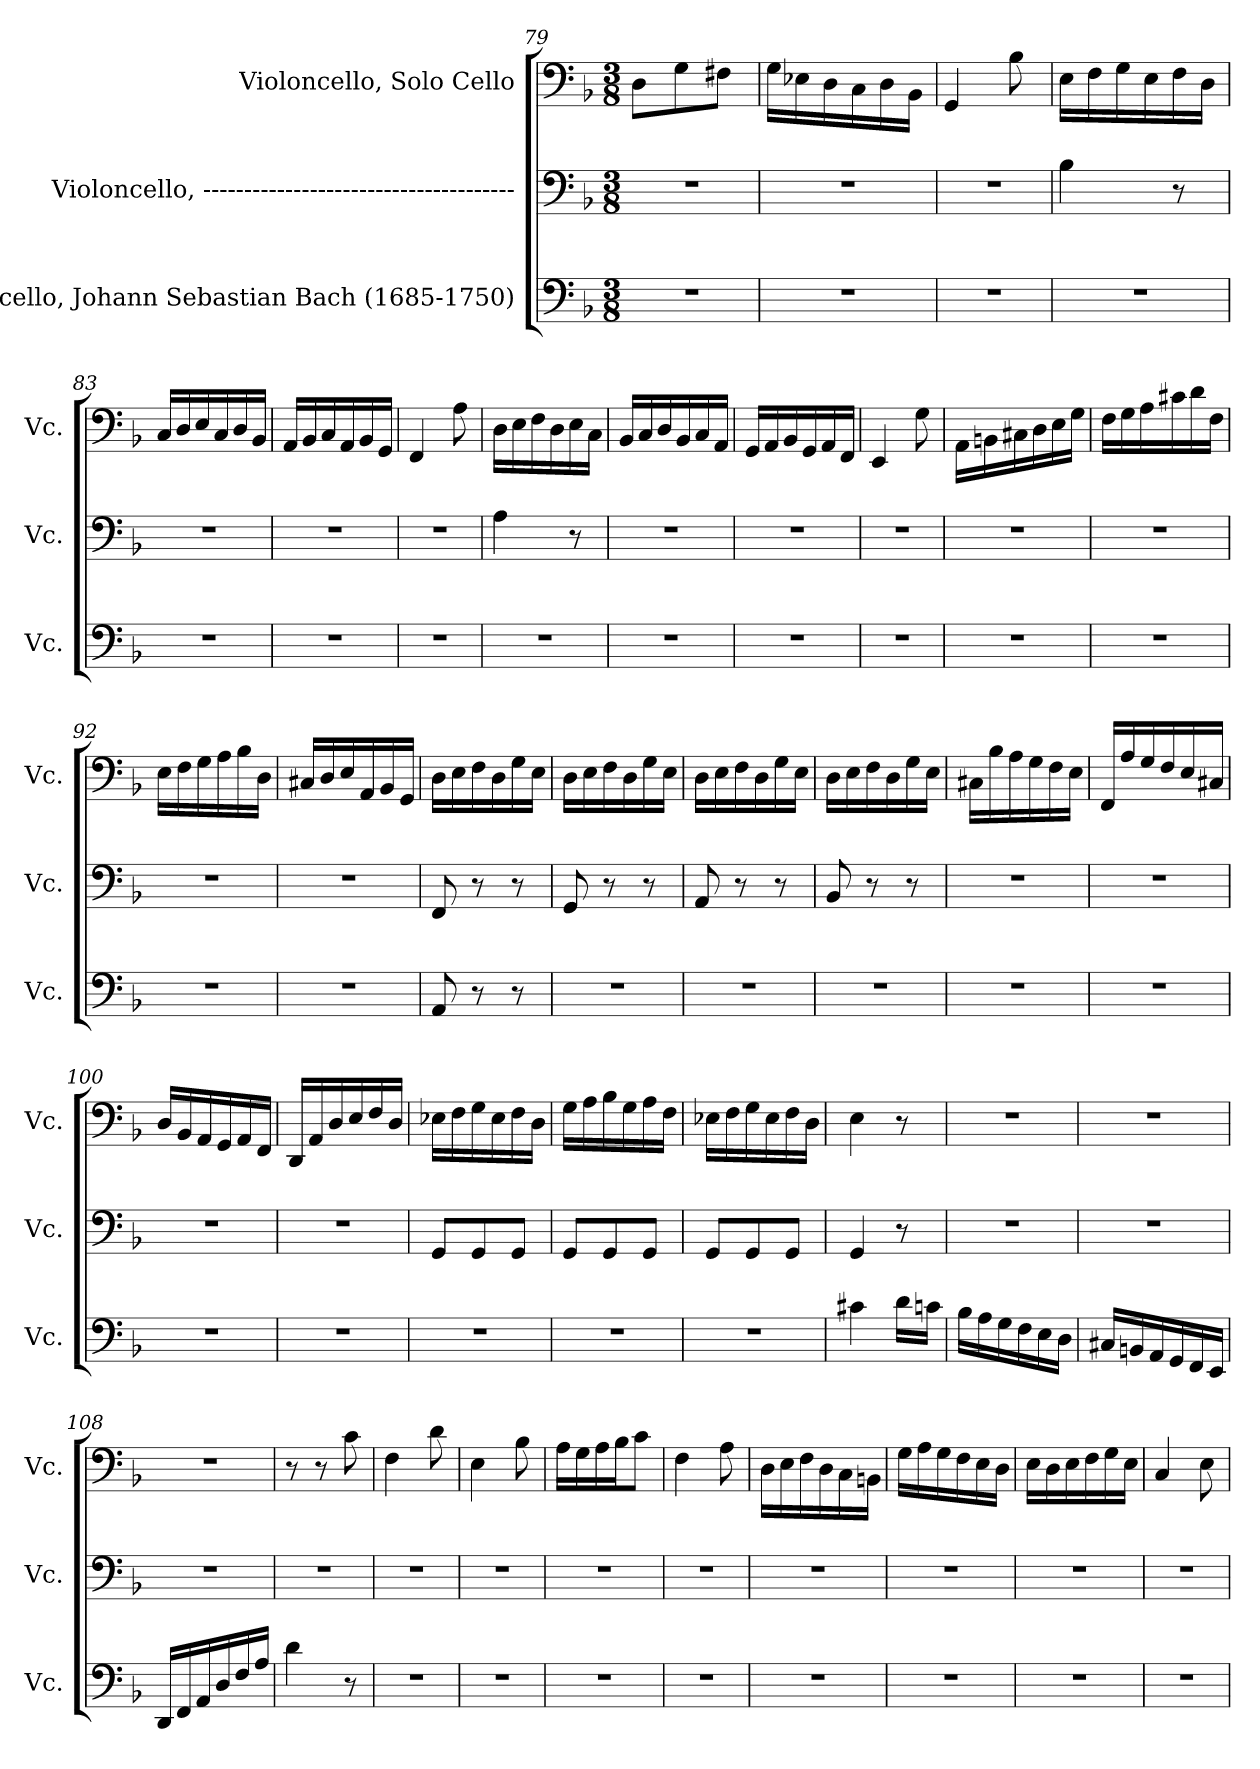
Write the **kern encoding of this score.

**kern	**kern	**kern
*part3	*part2	*part1
*staff3	*staff2	*staff1
*I"Violoncello, Johann Sebastian Bach  (1685-1750)	*I"Violoncello, --------------------------------------	*I"Violoncello, Solo Cello
*I'Vc.	*I'Vc.	*I'Vc.
*clefF4	*clefF4	*clefF4
*k[b-]	*k[b-]	*k[b-]
*M3/8	*M3/8	*M3/8
=79	=79	=79
4.r	4.r	8D\L
.	.	8G\
.	.	8F#X\J
=80	=80	=80
4.r	4.r	16G\LL
.	.	16E-X\
.	.	16D\
.	.	16C\
.	.	16D\
.	.	16BB-\JJ
=81	=81	=81
4.r	4.r	4GG/
.	.	8B-\
!!LO:LB:g=z
=82	=82	=82
4.r	4B-\	16E\LL
.	.	16F\
.	.	16G\
.	.	16E\
.	8r	16F\
.	.	16D\JJ
=83	=83	=83
4.r	4.r	16C/LL
.	.	16D/
.	.	16E/
.	.	16C/
.	.	16D/
.	.	16BB-/JJ
=84	=84	=84
4.r	4.r	16AA/LL
.	.	16BB-/
.	.	16C/
.	.	16AA/
.	.	16BB-/
.	.	16GG/JJ
=85	=85	=85
4.r	4.r	4FF/
.	.	8A\
=86	=86	=86
4.r	4A\	16D\LL
.	.	16E\
.	.	16F\
.	.	16D\
.	8r	16E\
.	.	16C\JJ
=87	=87	=87
4.r	4.r	16BB-/LL
.	.	16C/
.	.	16D/
.	.	16BB-/
.	.	16C/
.	.	16AA/JJ
=88	=88	=88
4.r	4.r	16GG/LL
.	.	16AA/
.	.	16BB-/
.	.	16GG/
.	.	16AA/
.	.	16FF/JJ
=89	=89	=89
4.r	4.r	4EE/
.	.	8G\
!!LO:PB:g=z
=90	=90	=90
4.r	4.r	16AA\LL
.	.	16BBn\
.	.	16C#X\
.	.	16D\
.	.	16E\
.	.	16G\JJ
=91	=91	=91
4.r	4.r	16F\LL
.	.	16G\
.	.	16A\
.	.	16c#X\
.	.	16d\
.	.	16F\JJ
=92	=92	=92
4.r	4.r	16E\LL
.	.	16F\
.	.	16G\
.	.	16A\
.	.	16B-\
.	.	16D\JJ
=93	=93	=93
4.r	4.r	16C#X/LL
.	.	16D/
.	.	16E/
.	.	16AA/
.	.	16BB-/
.	.	16GG/JJ
=94	=94	=94
8AA/	8FF/	16D\LL
.	.	16E\
8r	8r	16F\
.	.	16D\
8r	8r	16G\
.	.	16E\JJ
=95	=95	=95
4.r	8GG/	16D\LL
.	.	16E\
.	8r	16F\
.	.	16D\
.	8r	16G\
.	.	16E\JJ
!!LO:LB:g=z
=96	=96	=96
4.r	8AA/	16D\LL
.	.	16E\
.	8r	16F\
.	.	16D\
.	8r	16G\
.	.	16E\JJ
=97	=97	=97
4.r	8BB-/	16D\LL
.	.	16E\
.	8r	16F\
.	.	16D\
.	8r	16G\
.	.	16E\JJ
=98	=98	=98
4.r	4.r	16C#X\LL
.	.	16B-\
.	.	16A\
.	.	16G\
.	.	16F\
.	.	16E\JJ
=99	=99	=99
4.r	4.r	16FF/LL
.	.	16A/
.	.	16G/
.	.	16F/
.	.	16E/
.	.	16C#X/JJ
=100	=100	=100
4.r	4.r	16D/LL
.	.	16BB-/
.	.	16AA/
.	.	16GG/
.	.	16AA/
.	.	16FF/JJ
=101	=101	=101
4.r	4.r	16DD/LL
.	.	16AA/
.	.	16D/
.	.	16E/
.	.	16F/
.	.	16D/JJ
=102	=102	=102
4.r	8GG/L	16E-X\LL
.	.	16F\
.	8GG/	16G\
.	.	16E-\
.	8GG/J	16F\
.	.	16D\JJ
!!LO:LB:g=z
=103	=103	=103
4.r	8GG/L	16G\LL
.	.	16A\
.	8GG/	16B-\
.	.	16G\
.	8GG/J	16A\
.	.	16F\JJ
=104	=104	=104
4.r	8GG/L	16E-X\LL
.	.	16F\
.	8GG/	16G\
.	.	16E-\
.	8GG/J	16F\
.	.	16D\JJ
=105	=105	=105
4c#X\	4GG/	4E\
16d\LL	8r	8r
16cn\JJ	.	.
=106	=106	=106
16B-\LL	4.r	4.r
16A\	.	.
16G\	.	.
16F\	.	.
16E\	.	.
16D\JJ	.	.
=107	=107	=107
16C#X/LL	4.r	4.r
16BBn/	.	.
16AA/	.	.
16GG/	.	.
16FF/	.	.
16EE/JJ	.	.
=108	=108	=108
16DD/LL	4.r	4.r
16FF/	.	.
16AA/	.	.
16D/	.	.
16F/	.	.
16A/JJ	.	.
=109	=109	=109
4d\	4.r	8r
.	.	8r
8r	.	8c\
=110	=110	=110
4.r	4.r	4F\
.	.	8d\
!!LO:LB:g=z
=111	=111	=111
4.r	4.r	4E\
.	.	8B-\
=112	=112	=112
4.r	4.r	16A\LL
.	.	16G\
.	.	16A\
.	.	16B-\J
.	.	8c\J
=113	=113	=113
4.r	4.r	4F\
.	.	8A\
=114	=114	=114
4.r	4.r	16D\LL
.	.	16E\
.	.	16F\
.	.	16D\
.	.	16C\
.	.	16BBn\JJ
=115	=115	=115
4.r	4.r	16G\LL
.	.	16A\
.	.	16G\
.	.	16F\
.	.	16E\
.	.	16D\JJ
=116	=116	=116
4.r	4.r	16E\LL
.	.	16D\
.	.	16E\
.	.	16F\
.	.	16G\
.	.	16E\JJ
=117	=117	=117
4.r	4.r	4C/
.	.	8E\
=	=	=
*-	*-	*-
